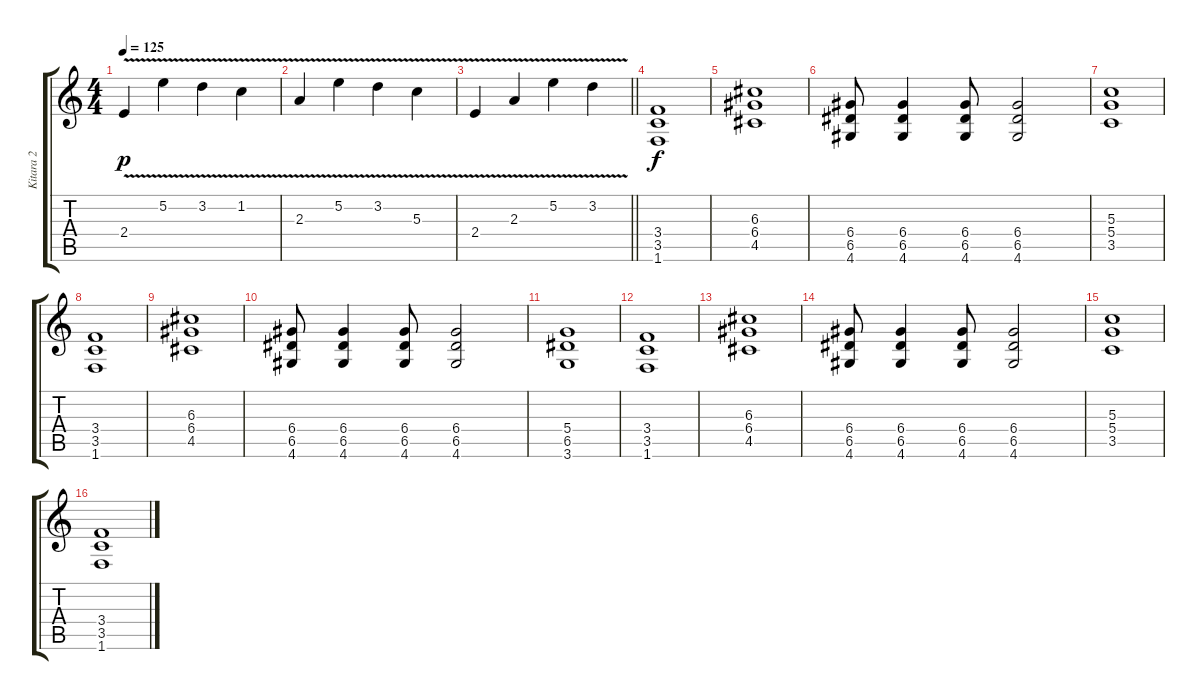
\track ("Kitara 2" "Kitara 2") {instrument distortionguitar}
\staff {score tabs}
\tuning (E4 B3 G3 D3 A2 E2) {hide}
\ts (4 4)
\tempo 125
\clef g2
\ks c
2.4{v}.4{dy p} 5.2{v}.4 3.2{v}.4 1.2{v}.4 |
2.3{v}.4 5.2{v}.4 3.2{v}.4 5.3{v}.4 |
\barLineRight lightlight
2.4{v}.4 2.3{v}.4 5.2{v}.4 3.2{v}.4 |
\section ("" "")
(3.4 3.5 1.6).1{dy f volume 11 balance 12 instrument distortionguitar} |
(6.3 6.4 4.5).1 |
(6.4 6.5 4.6).8 (6.4 6.5 4.6).4 (6.4 6.5 4.6).8 (6.4 6.5 4.6).2 |
(5.3 5.4 3.5).1 |
(3.4 3.5 1.6).1 |
(6.3 6.4 4.5).1 |
(6.4 6.5 4.6).8 (6.4 6.5 4.6).4 (6.4 6.5 4.6).8 (6.4 6.5 4.6).2 |
(5.4 6.5 3.6).1 |
(3.4 3.5 1.6).1 |
(6.3 6.4 4.5).1 |
(6.4 6.5 4.6).8 (6.4 6.5 4.6).4 (6.4 6.5 4.6).8 (6.4 6.5 4.6).2 |
(5.3 5.4 3.5).1 |
(3.4 3.5 1.6).1
